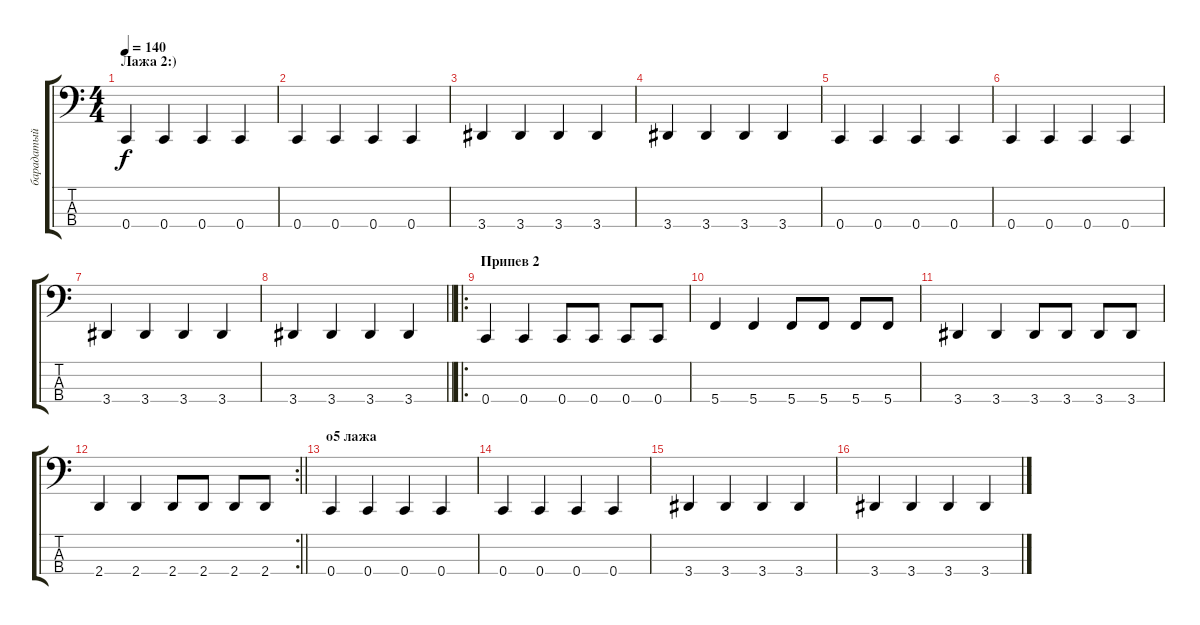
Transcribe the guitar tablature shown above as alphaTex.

\track ("барадатый два" "барадатый ") {instrument electricbassfinger}
\staff {score tabs}
\tuning (Eb2 Bb1 F1 C1) {hide}
\ts (4 4)
\section ("" "Лажа 2:)")
\tempo 140
\clef f4
\ks c
0.4.4{dy f} 0.4.4 0.4.4 0.4.4 |
0.4.4 0.4.4 0.4.4 0.4.4 |
3.4.4 3.4.4 3.4.4 3.4.4 |
3.4.4 3.4.4 3.4.4 3.4.4 |
0.4.4 0.4.4 0.4.4 0.4.4 |
0.4.4 0.4.4 0.4.4 0.4.4 |
3.4.4 3.4.4 3.4.4 3.4.4 |
\barLineRight lightlight
3.4.4 3.4.4 3.4.4 3.4.4 |
\ro
\section ("" "Припев 2")
0.4.4 0.4.4 0.4.8 0.4.8 0.4.8 0.4.8 |
5.4.4 5.4.4 5.4.8 5.4.8 5.4.8 5.4.8 |
3.4.4 3.4.4 3.4.8 3.4.8 3.4.8 3.4.8 |
\rc 2
\barLineRight lightlight
2.4.4 2.4.4 2.4.8 2.4.8 2.4.8 2.4.8 |
\section ("" "о5 лажа")
0.4.4 0.4.4 0.4.4 0.4.4 |
0.4.4 0.4.4 0.4.4 0.4.4 |
3.4.4 3.4.4 3.4.4 3.4.4 |
3.4.4 3.4.4 3.4.4 3.4.4
